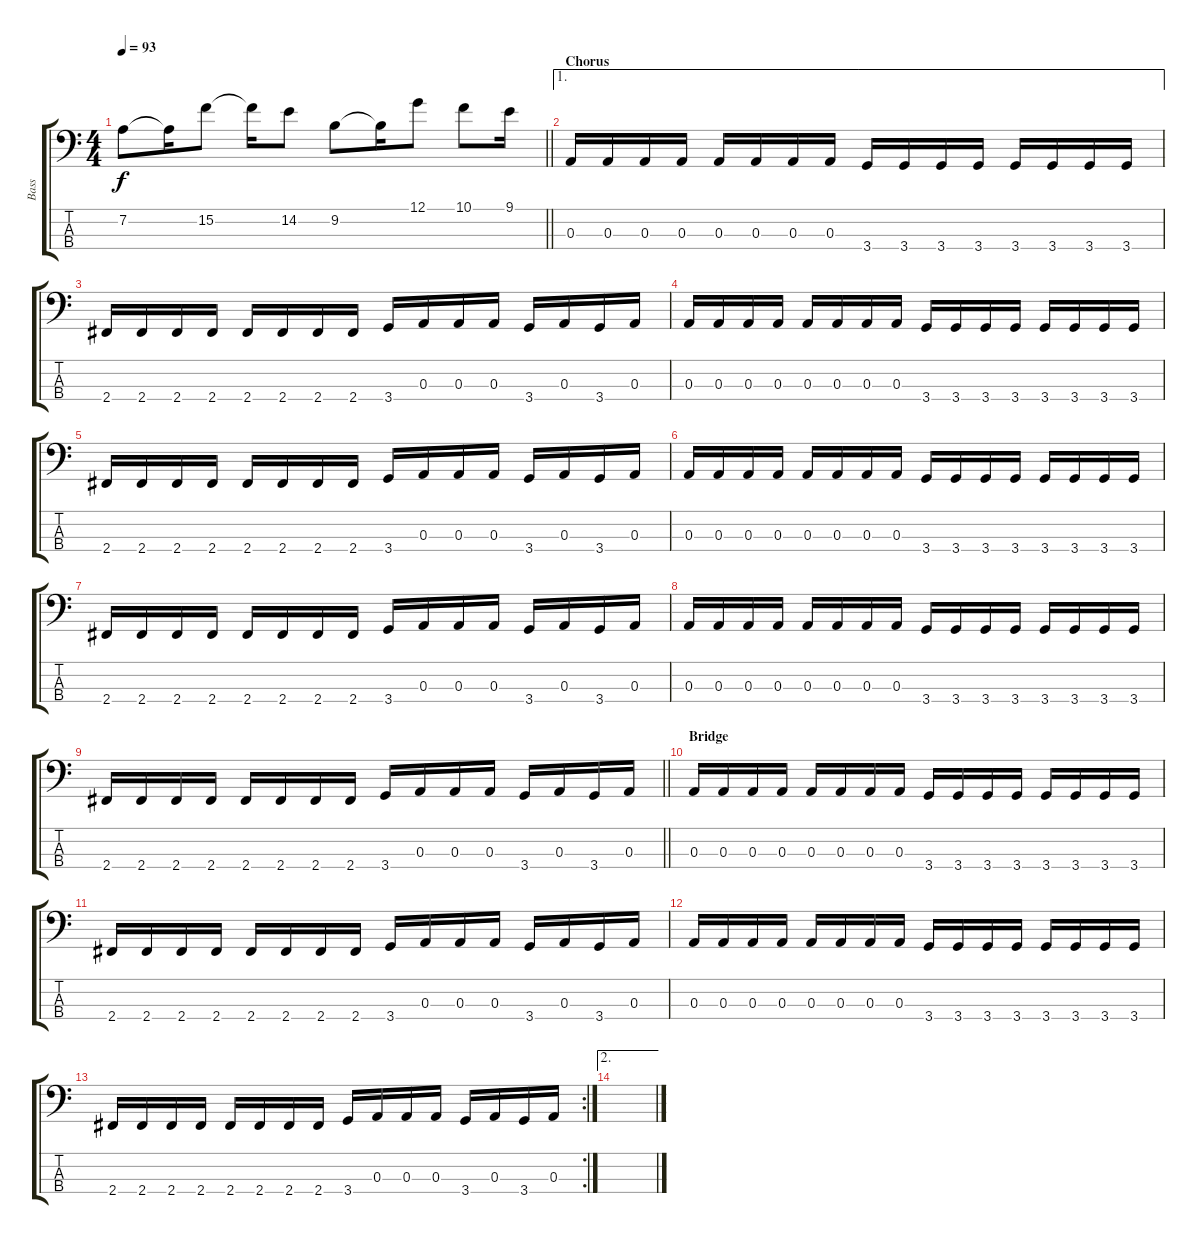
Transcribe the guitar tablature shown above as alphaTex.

\track ("Bass" "Bass") {instrument electricbassfinger}
\staff {score tabs}
\tuning (G2 D2 A1 E1) {hide}
\ts (4 4)
\tempo 93
\clef f4
\barLineRight lightlight
\ks c
7.2.8{dy f} 7.2{t}.16 15.2.8 15.2{t}.16 14.2.8 9.2.8 9.2{t}.16 12.1.8 10.1.8 9.1.16 |
\ae 1
\section ("" "Chorus")
0.3.16 0.3.16 0.3.16 0.3.16 0.3.16 0.3.16 0.3.16 0.3.16 3.4.16 3.4.16 3.4.16 3.4.16 3.4.16 3.4.16 3.4.16 3.4.16 |
2.4.16 2.4.16 2.4.16 2.4.16 2.4.16 2.4.16 2.4.16 2.4.16 3.4.16 0.3.16 0.3.16 0.3.16 3.4.16 0.3.16 3.4.16 0.3.16 |
0.3.16 0.3.16 0.3.16 0.3.16 0.3.16 0.3.16 0.3.16 0.3.16 3.4.16 3.4.16 3.4.16 3.4.16 3.4.16 3.4.16 3.4.16 3.4.16 |
2.4.16 2.4.16 2.4.16 2.4.16 2.4.16 2.4.16 2.4.16 2.4.16 3.4.16 0.3.16 0.3.16 0.3.16 3.4.16 0.3.16 3.4.16 0.3.16 |
0.3.16 0.3.16 0.3.16 0.3.16 0.3.16 0.3.16 0.3.16 0.3.16 3.4.16 3.4.16 3.4.16 3.4.16 3.4.16 3.4.16 3.4.16 3.4.16 |
2.4.16 2.4.16 2.4.16 2.4.16 2.4.16 2.4.16 2.4.16 2.4.16 3.4.16 0.3.16 0.3.16 0.3.16 3.4.16 0.3.16 3.4.16 0.3.16 |
0.3.16 0.3.16 0.3.16 0.3.16 0.3.16 0.3.16 0.3.16 0.3.16 3.4.16 3.4.16 3.4.16 3.4.16 3.4.16 3.4.16 3.4.16 3.4.16 |
\barLineRight lightlight
2.4.16 2.4.16 2.4.16 2.4.16 2.4.16 2.4.16 2.4.16 2.4.16 3.4.16 0.3.16 0.3.16 0.3.16 3.4.16 0.3.16 3.4.16 0.3.16 |
\section ("" "Bridge")
0.3.16 0.3.16 0.3.16 0.3.16 0.3.16 0.3.16 0.3.16 0.3.16 3.4.16 3.4.16 3.4.16 3.4.16 3.4.16 3.4.16 3.4.16 3.4.16 |
2.4.16 2.4.16 2.4.16 2.4.16 2.4.16 2.4.16 2.4.16 2.4.16 3.4.16 0.3.16 0.3.16 0.3.16 3.4.16 0.3.16 3.4.16 0.3.16 |
0.3.16 0.3.16 0.3.16 0.3.16 0.3.16 0.3.16 0.3.16 0.3.16 3.4.16 3.4.16 3.4.16 3.4.16 3.4.16 3.4.16 3.4.16 3.4.16 |
\rc 2
2.4.16 2.4.16 2.4.16 2.4.16 2.4.16 2.4.16 2.4.16 2.4.16 3.4.16 0.3.16 0.3.16 0.3.16 3.4.16 0.3.16 3.4.16 0.3.16 |
\ae 2
